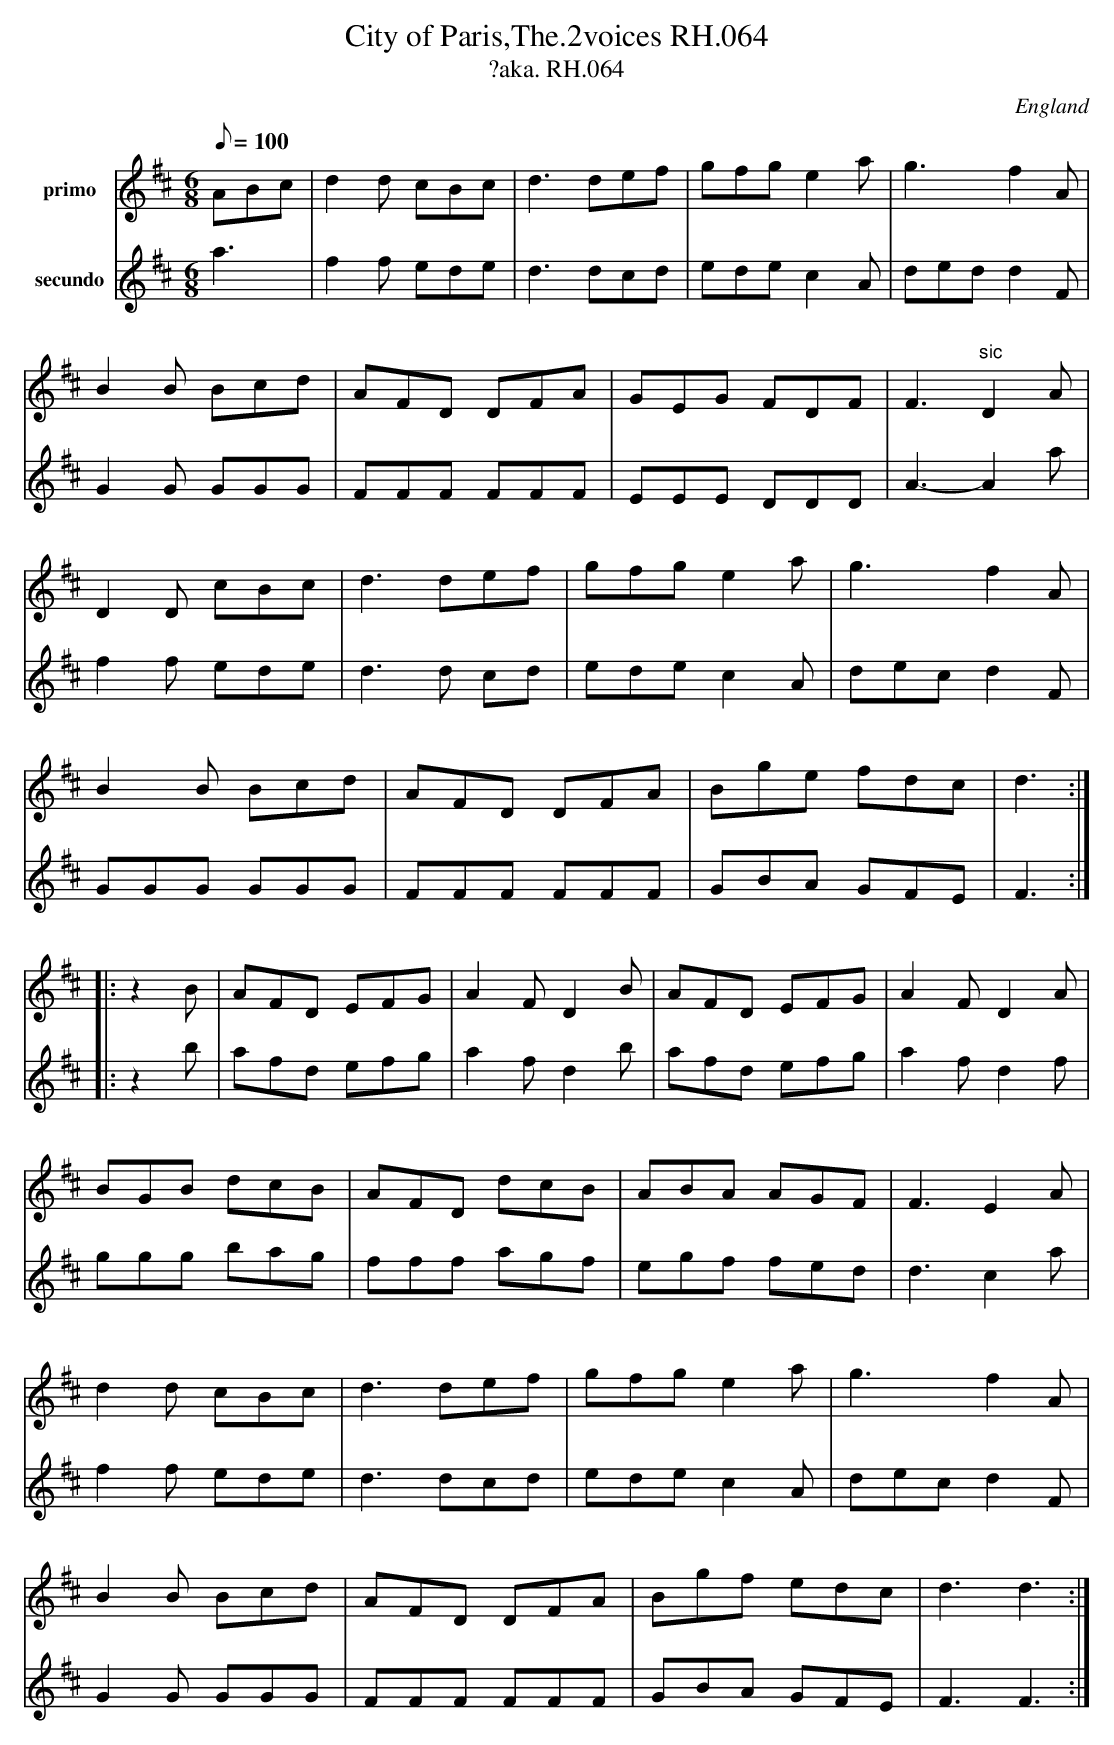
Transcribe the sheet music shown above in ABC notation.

X:1
T:City of Paris,The.2voices RH.064
T:?aka. RH.064
O:England
V:1 name="primo"
V:2 name="secundo"
M:6/8
L:1/8
Q:100
K:D major
[V:1] ABc|d2d cBc|d3 def|gfg e2a|g3 f2A|
[V:2] a3|f2f ede|d3 dcd|ede c2A|ded d2F|
[V:1] B2B Bcd|AFD DFA|GEG FDF|F3 "sic"D2A|
[V:2] G2G GGG|FFF FFF|EEE DDD|A3-A2a|
[V:1] D2D cBc|d3 def|gfg e2a|g3 f2A|
[V:2] f2f ede|d3d cd|ede c2A|dec d2F|
[V:1] B2B Bcd|AFD DFA|Bge fdc|d3:|
[V:2] GGG GGG|FFF FFF|GBA GFE|F3:|
[V:1]|:z2B|AFD EFG|A2F D2B|AFD EFG|A2F D2A|
[V:2]|:z2b|afd efg|a2f d2b|afd efg|a2f d2f|
[V:1] BGB dcB|AFD dcB|ABA AGF|F3 E2A|
[V:2] ggg bag|fff agf|egf fed|d3 c2a|
[V:1] d2d cBc|d3 def|gfg e2a|g3 f2A|
[V:2] f2f ede|d3 dcd|ede c2A|dec d2F|
[V:1] B2B Bcd|AFD DFA|Bgf edc|d3 d3:|
[V:2] G2G GGG|FFF FFF|GBA GFE|F3 F3:|
